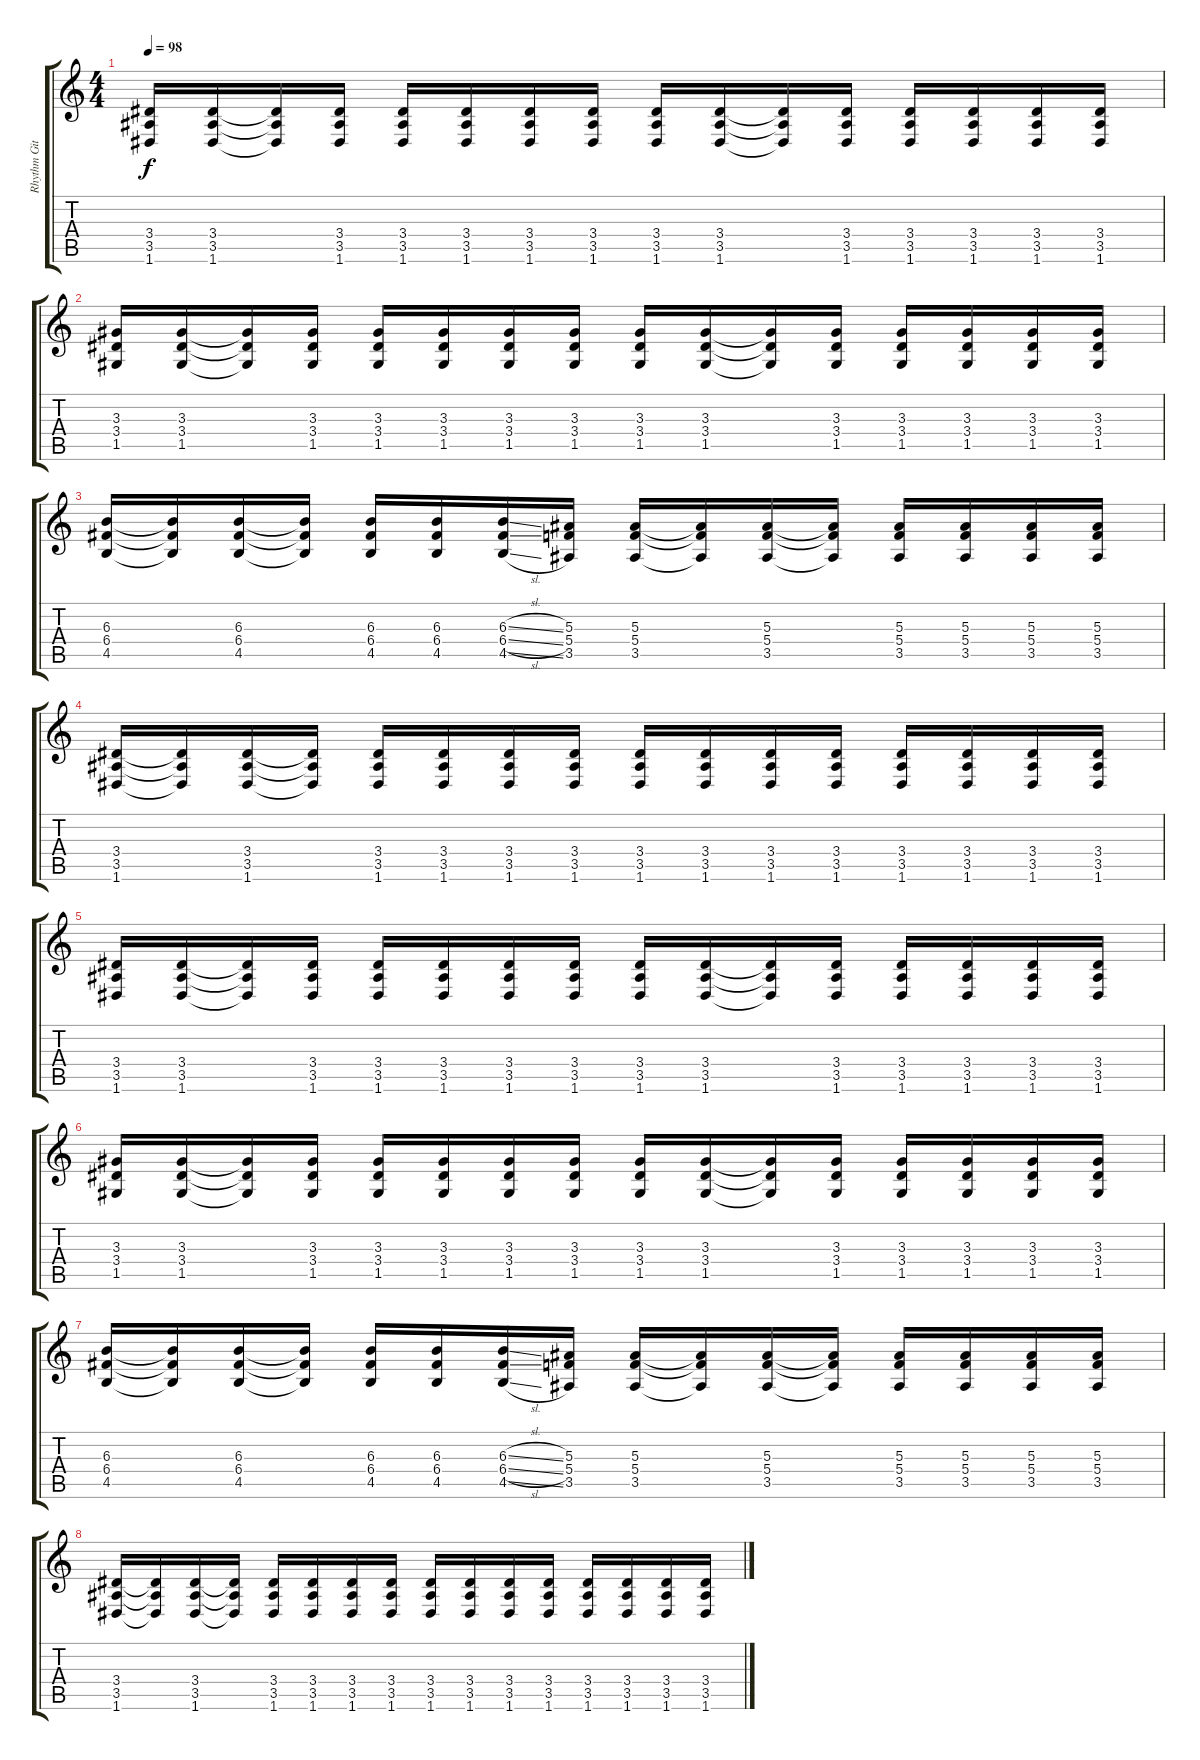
\track ("Rhythm Gitarre" "Rhythm Git") {instrument distortionguitar}
\staff {score tabs}
\tuning (D4 A3 F3 C3 G2 D2) {hide}
\ts (4 4)
\tempo 98
\clef g2
\ks c
(3.4 3.5 1.6).16{dy f} (3.4 3.5 1.6).16 (3.4{t} 3.5{t} 1.6{t}).16 (3.4 3.5 1.6).16 (3.4 3.5 1.6).16 (3.4 3.5 1.6).16 (3.4 3.5 1.6).16 (3.4 3.5 1.6).16 (3.4 3.5 1.6).16 (3.4 3.5 1.6).16 (3.4{t} 3.5{t} 1.6{t}).16 (3.4 3.5 1.6).16 (3.4 3.5 1.6).16 (3.4 3.5 1.6).16 (3.4 3.5 1.6).16 (3.4 3.5 1.6).16 |
(3.3 3.4 1.5).16 (3.3 3.4 1.5).16 (3.3{t} 3.4{t} 1.5{t}).16 (3.3 3.4 1.5).16 (3.3 3.4 1.5).16 (3.3 3.4 1.5).16 (3.3 3.4 1.5).16 (3.3 3.4 1.5).16 (3.3 3.4 1.5).16 (3.3 3.4 1.5).16 (3.3{t} 3.4{t} 1.5{t}).16 (3.3 3.4 1.5).16 (3.3 3.4 1.5).16 (3.3 3.4 1.5).16 (3.3 3.4 1.5).16 (3.3 3.4 1.5).16 |
(6.3 6.4 4.5).16 (6.3{t} 6.4{t} 4.5{t}).16 (6.3 6.4 4.5).16 (6.3{t} 6.4{t} 4.5{t}).16 (6.3 6.4 4.5).16 (6.3 6.4 4.5).16 (6.3{sl} 6.4{sl} 4.5{sl}).16 (5.3 5.4 3.5).16 (5.3 5.4 3.5).16 (5.3{t} 5.4{t} 3.5{t}).16 (5.3 5.4 3.5).16 (5.3{t} 5.4{t} 3.5{t}).16 (5.3 5.4 3.5).16 (5.3 5.4 3.5).16 (5.3 5.4 3.5).16 (5.3 5.4 3.5).16 |
(3.4 3.5 1.6).16 (3.4{t} 3.5{t} 1.6{t}).16 (3.4 3.5 1.6).16 (3.4{t} 3.5{t} 1.6{t}).16 (3.4 3.5 1.6).16 (3.4 3.5 1.6).16 (3.4 3.5 1.6).16 (3.4 3.5 1.6).16 (3.4 3.5 1.6).16 (3.4 3.5 1.6).16 (3.4 3.5 1.6).16 (3.4 3.5 1.6).16 (3.4 3.5 1.6).16 (3.4 3.5 1.6).16 (3.4 3.5 1.6).16 (3.4 3.5 1.6).16 |
(3.4 3.5 1.6).16 (3.4 3.5 1.6).16 (3.4{t} 3.5{t} 1.6{t}).16 (3.4 3.5 1.6).16 (3.4 3.5 1.6).16 (3.4 3.5 1.6).16 (3.4 3.5 1.6).16 (3.4 3.5 1.6).16 (3.4 3.5 1.6).16 (3.4 3.5 1.6).16 (3.4{t} 3.5{t} 1.6{t}).16 (3.4 3.5 1.6).16 (3.4 3.5 1.6).16 (3.4 3.5 1.6).16 (3.4 3.5 1.6).16 (3.4 3.5 1.6).16 |
(3.3 3.4 1.5).16 (3.3 3.4 1.5).16 (3.3{t} 3.4{t} 1.5{t}).16 (3.3 3.4 1.5).16 (3.3 3.4 1.5).16 (3.3 3.4 1.5).16 (3.3 3.4 1.5).16 (3.3 3.4 1.5).16 (3.3 3.4 1.5).16 (3.3 3.4 1.5).16 (3.3{t} 3.4{t} 1.5{t}).16 (3.3 3.4 1.5).16 (3.3 3.4 1.5).16 (3.3 3.4 1.5).16 (3.3 3.4 1.5).16 (3.3 3.4 1.5).16 |
(6.3 6.4 4.5).16 (6.3{t} 6.4{t} 4.5{t}).16 (6.3 6.4 4.5).16 (6.3{t} 6.4{t} 4.5{t}).16 (6.3 6.4 4.5).16 (6.3 6.4 4.5).16 (6.3{sl} 6.4{sl} 4.5{sl}).16 (5.3 5.4 3.5).16 (5.3 5.4 3.5).16 (5.3{t} 5.4{t} 3.5{t}).16 (5.3 5.4 3.5).16 (5.3{t} 5.4{t} 3.5{t}).16 (5.3 5.4 3.5).16 (5.3 5.4 3.5).16 (5.3 5.4 3.5).16 (5.3 5.4 3.5).16 |
(3.4 3.5 1.6).16 (3.4{t} 3.5{t} 1.6{t}).16 (3.4 3.5 1.6).16 (3.4{t} 3.5{t} 1.6{t}).16 (3.4 3.5 1.6).16 (3.4 3.5 1.6).16 (3.4 3.5 1.6).16 (3.4 3.5 1.6).16 (3.4 3.5 1.6).16 (3.4 3.5 1.6).16 (3.4 3.5 1.6).16 (3.4 3.5 1.6).16 (3.4 3.5 1.6).16 (3.4 3.5 1.6).16 (3.4 3.5 1.6).16 (3.4 3.5 1.6).16
